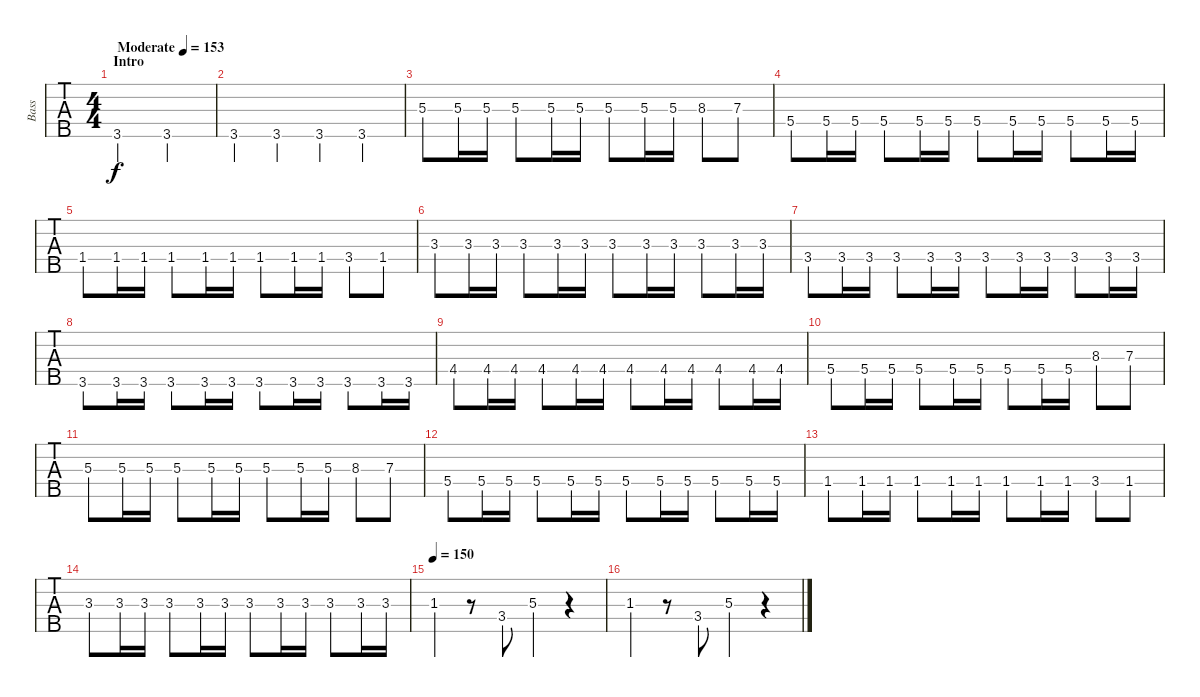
\track ("Bass" "Bass") {instrument electricbassfinger}
\staff {tabs}
\tuning (Gb2 Db2 Ab1 Eb1 Bb0) {hide}
\ts (4 4)
\section ("" "Intro")
\tempo (153 "Moderate")
\clef f4
\ks c
3.5.2{dy f instrument electricbassfinger} 3.5.2 |
3.5.4 3.5.4 3.5.4 3.5.4 |
5.3.8 5.3.16 5.3.16 5.3.8 5.3.16 5.3.16 5.3.8 5.3.16 5.3.16 8.3.8 7.3.8 |
5.4.8 5.4.16 5.4.16 5.4.8 5.4.16 5.4.16 5.4.8 5.4.16 5.4.16 5.4.8 5.4.16 5.4.16 |
1.4.8 1.4.16 1.4.16 1.4.8 1.4.16 1.4.16 1.4.8 1.4.16 1.4.16 3.4.8 1.4.8 |
3.3.8 3.3.16 3.3.16 3.3.8 3.3.16 3.3.16 3.3.8 3.3.16 3.3.16 3.3.8 3.3.16 3.3.16 |
3.4.8 3.4.16 3.4.16 3.4.8 3.4.16 3.4.16 3.4.8 3.4.16 3.4.16 3.4.8 3.4.16 3.4.16 |
3.5.8 3.5.16 3.5.16 3.5.8 3.5.16 3.5.16 3.5.8 3.5.16 3.5.16 3.5.8 3.5.16 3.5.16 |
4.4.8 4.4.16 4.4.16 4.4.8 4.4.16 4.4.16 4.4.8 4.4.16 4.4.16 4.4.8 4.4.16 4.4.16 |
5.4.8 5.4.16 5.4.16 5.4.8 5.4.16 5.4.16 5.4.8 5.4.16 5.4.16 8.3.8 7.3.8 |
5.3.8 5.3.16 5.3.16 5.3.8 5.3.16 5.3.16 5.3.8 5.3.16 5.3.16 8.3.8 7.3.8 |
5.4.8 5.4.16 5.4.16 5.4.8 5.4.16 5.4.16 5.4.8 5.4.16 5.4.16 5.4.8 5.4.16 5.4.16 |
1.4.8 1.4.16 1.4.16 1.4.8 1.4.16 1.4.16 1.4.8 1.4.16 1.4.16 3.4.8 1.4.8 |
3.3.8 3.3.16 3.3.16 3.3.8 3.3.16 3.3.16 3.3.8 3.3.16 3.3.16 3.3.8 3.3.16 3.3.16 |
\tempo 150
1.3.4 r.8 3.4.8 5.3.4 r.4 |
1.3.4 r.8 3.4.8 5.3.4 r.4
